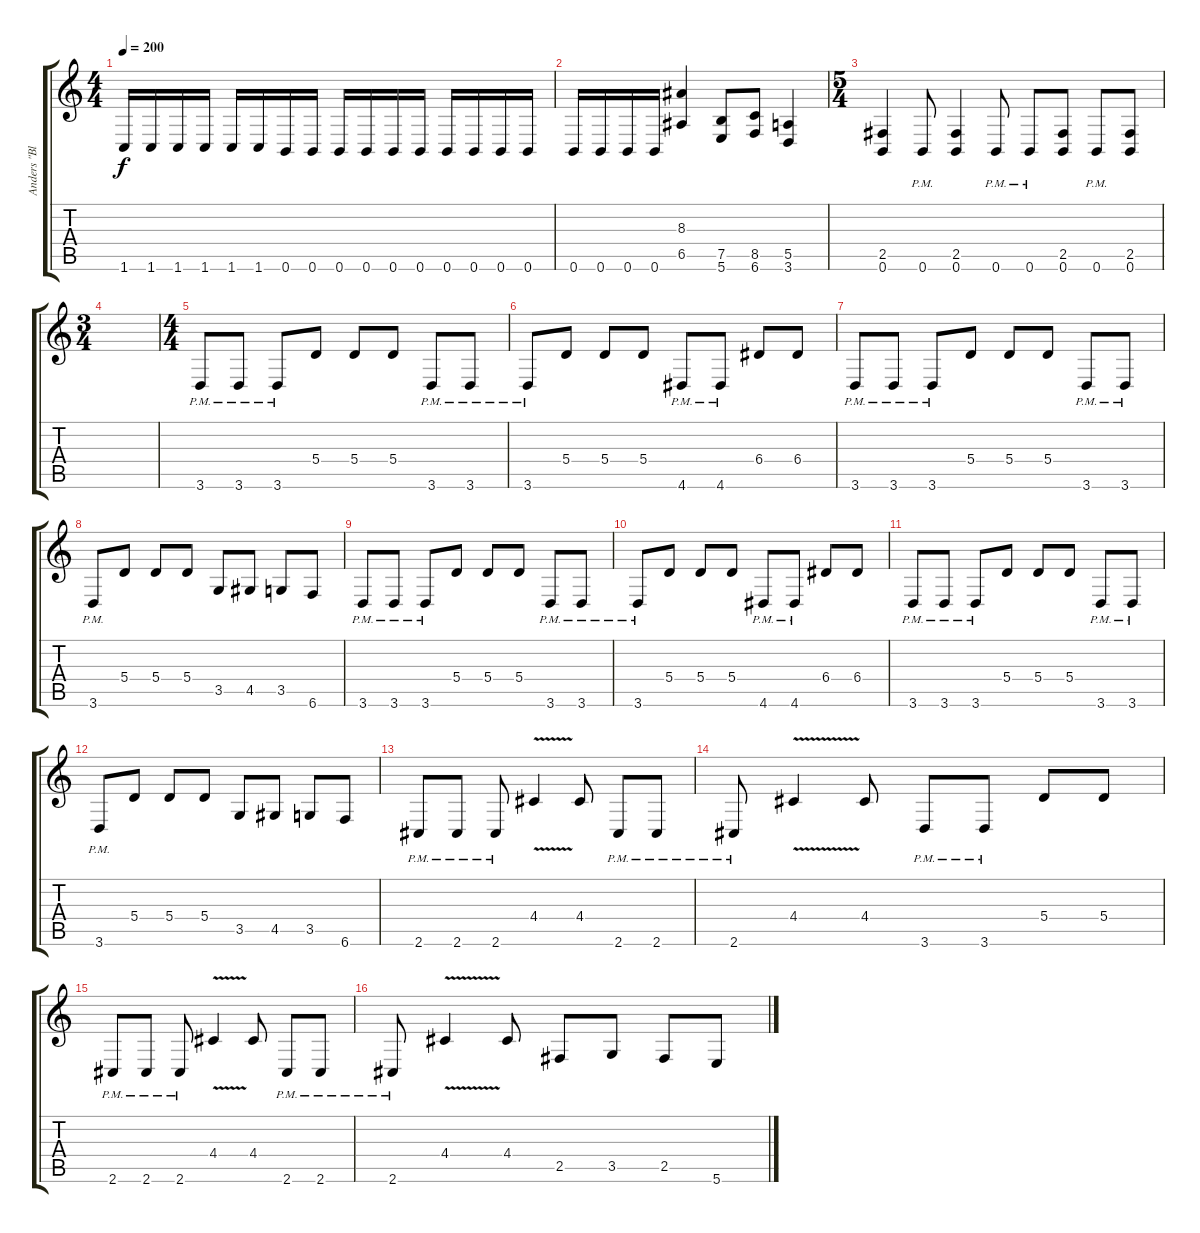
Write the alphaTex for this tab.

\track ("Anders \"Blakkheim\" Nyström" "Anders \"Bl") {instrument distortionguitar}
\staff {score tabs}
\tuning (B3 Gb3 D3 A2 E2 B1) {hide}
\ts (4 4)
\tempo 200
\clef g2
\ks c
1.6.16{dy f} 1.6.16 1.6.16 1.6.16 1.6.16 1.6.16 0.6.16 0.6.16 0.6.16 0.6.16 0.6.16 0.6.16 0.6.16 0.6.16 0.6.16 0.6.16 |
0.6.16 0.6.16 0.6.16 0.6.16 (8.3 6.5).4 (7.5 5.6).8 (8.5 6.6).8 (5.5 3.6).4 |
\ts (5 4)
(2.5 0.6).4 0.6{pm}.8 (2.5 0.6).4 0.6{pm}.8 0.6{pm}.8 (2.5 0.6).8 0.6{pm}.8 (2.5 0.6).8 |
\ts (3 4)
|
\ts (4 4)
3.6{pm}.8 3.6{pm}.8 3.6{pm}.8 5.4.8 5.4.8 5.4.8 3.6{pm}.8 3.6{pm}.8 |
3.6{pm}.8 5.4.8 5.4.8 5.4.8 4.6{pm}.8 4.6{pm}.8 6.4.8 6.4.8 |
3.6{pm}.8 3.6{pm}.8 3.6{pm}.8 5.4.8 5.4.8 5.4.8 3.6{pm}.8 3.6{pm}.8 |
3.6{pm}.8 5.4.8 5.4.8 5.4.8 3.5.8 4.5.8 3.5.8 6.6.8 |
3.6{pm}.8 3.6{pm}.8 3.6{pm}.8 5.4.8 5.4.8 5.4.8 3.6{pm}.8 3.6{pm}.8 |
3.6{pm}.8 5.4.8 5.4.8 5.4.8 4.6{pm}.8 4.6{pm}.8 6.4.8 6.4.8 |
3.6{pm}.8 3.6{pm}.8 3.6{pm}.8 5.4.8 5.4.8 5.4.8 3.6{pm}.8 3.6{pm}.8 |
3.6{pm}.8 5.4.8 5.4.8 5.4.8 3.5.8 4.5.8 3.5.8 6.6.8 |
2.6{pm}.8 2.6{pm}.8 2.6{pm}.8 4.4{v}.4 4.4.8 2.6{pm}.8 2.6{pm}.8 |
2.6{pm}.8 4.4{v}.4 4.4.8 3.6{pm}.8 3.6{pm}.8 5.4.8 5.4.8 |
2.6{pm}.8 2.6{pm}.8 2.6{pm}.8 4.4{v}.4 4.4.8 2.6{pm}.8 2.6{pm}.8 |
2.6{pm}.8 4.4{v}.4 4.4.8 2.5.8 3.5.8 2.5.8 5.6.8
